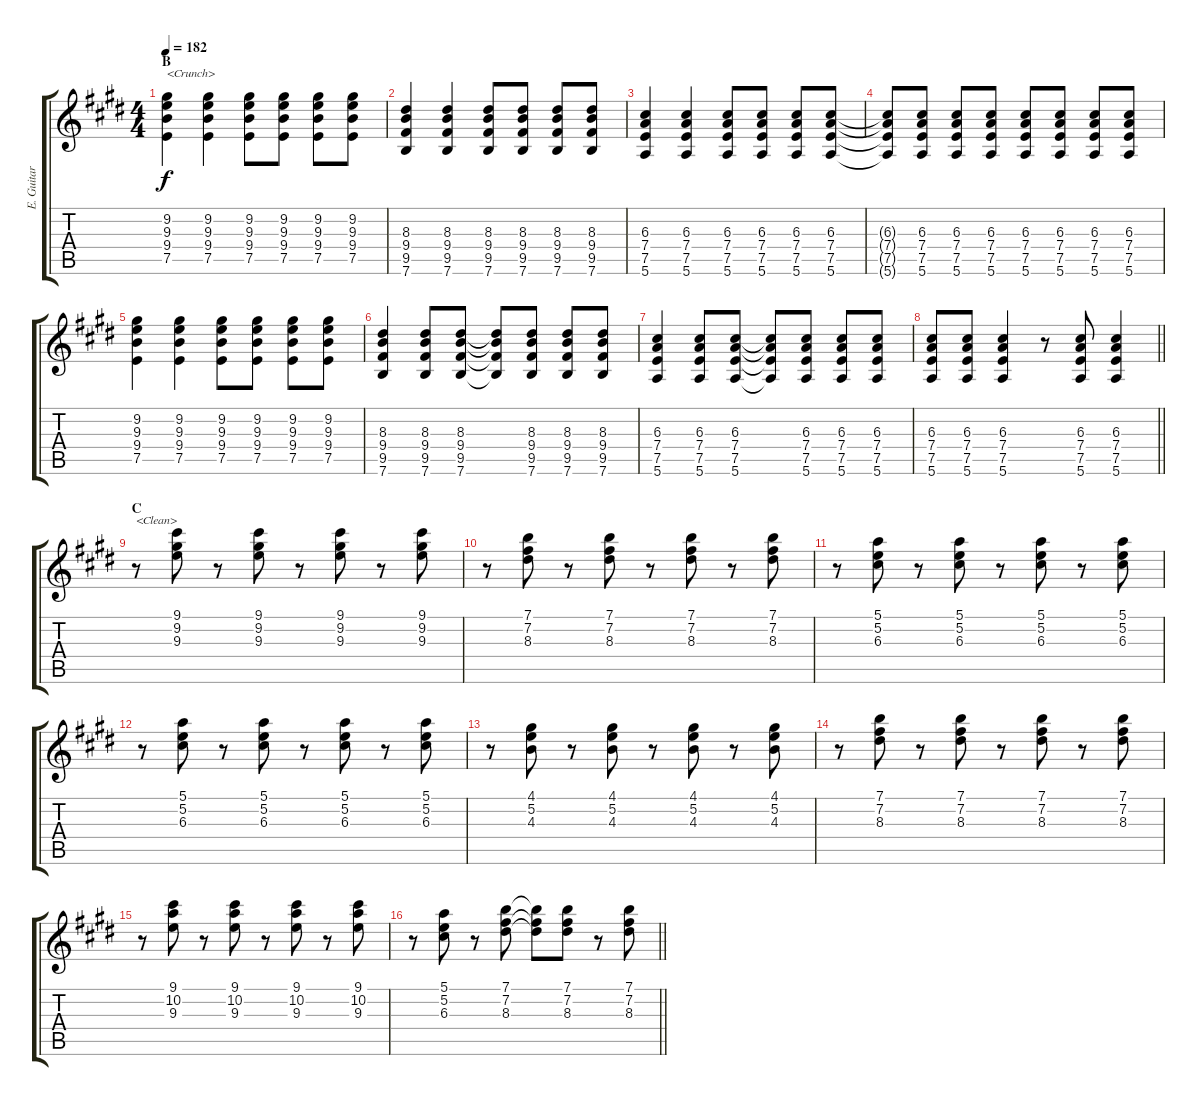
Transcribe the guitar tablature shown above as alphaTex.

\track ("E. Guitar" "E. Guitar") {instrument electricguitarclean}
\staff {score tabs}
\tuning (E4 B3 G3 D3 A2 E2) {hide}
\ts (4 4)
\section ("" "B")
\tempo 182
\clef g2
\ks e
(9.2 9.3 9.4 7.5).4{txt "<Crunch>" dy f instrument overdrivenguitar} (9.2 9.3 9.4 7.5).4 (9.2 9.3 9.4 7.5).8 (9.2 9.3 9.4 7.5).8 (9.2 9.3 9.4 7.5).8 (9.2 9.3 9.4 7.5).8 |
(8.3 9.4 9.5 7.6).4 (8.3 9.4 9.5 7.6).4 (8.3 9.4 9.5 7.6).8 (8.3 9.4 9.5 7.6).8 (8.3 9.4 9.5 7.6).8 (8.3 9.4 9.5 7.6).8 |
(6.3 7.4 7.5 5.6).4 (6.3 7.4 7.5 5.6).4 (6.3 7.4 7.5 5.6).8 (6.3 7.4 7.5 5.6).8 (6.3 7.4 7.5 5.6).8 (6.3 7.4 7.5 5.6).8 |
(6.3{t} 7.4{t} 7.5{t} 5.6{t}).8 (6.3 7.4 7.5 5.6).8 (6.3 7.4 7.5 5.6).8 (6.3 7.4 7.5 5.6).8 (6.3 7.4 7.5 5.6).8 (6.3 7.4 7.5 5.6).8 (6.3 7.4 7.5 5.6).8 (6.3 7.4 7.5 5.6).8 |
(9.2 9.3 9.4 7.5).4 (9.2 9.3 9.4 7.5).4 (9.2 9.3 9.4 7.5).8 (9.2 9.3 9.4 7.5).8 (9.2 9.3 9.4 7.5).8 (9.2 9.3 9.4 7.5).8 |
(8.3 9.4 9.5 7.6).4 (8.3 9.4 9.5 7.6).8 (8.3 9.4 9.5 7.6).8 (8.3{t} 9.4{t} 9.5{t} 7.6{t}).8 (8.3 9.4 9.5 7.6).8 (8.3 9.4 9.5 7.6).8 (8.3 9.4 9.5 7.6).8 |
(6.3 7.4 7.5 5.6).4 (6.3 7.4 7.5 5.6).8 (6.3 7.4 7.5 5.6).8 (6.3{t} 7.4{t} 7.5{t} 5.6{t}).8 (6.3 7.4 7.5 5.6).8 (6.3 7.4 7.5 5.6).8 (6.3 7.4 7.5 5.6).8 |
\barLineRight lightlight
(6.3 7.4 7.5 5.6).8 (6.3 7.4 7.5 5.6).8 (6.3 7.4 7.5 5.6).4 r.8 (6.3 7.4 7.5 5.6).8 (6.3 7.4 7.5 5.6).4 |
\section ("" "C")
r.8{txt "<Clean>" instrument electricguitarclean} (9.1 9.2 9.3).8 r.8 (9.1 9.2 9.3).8 r.8 (9.1 9.2 9.3).8 r.8 (9.1 9.2 9.3).8 |
r.8 (7.1 7.2 8.3).8 r.8 (7.1 7.2 8.3).8 r.8 (7.1 7.2 8.3).8 r.8 (7.1 7.2 8.3).8 |
r.8 (5.1 5.2 6.3).8 r.8 (5.1 5.2 6.3).8 r.8 (5.1 5.2 6.3).8 r.8 (5.1 5.2 6.3).8 |
r.8 (5.1 5.2 6.3).8 r.8 (5.1 5.2 6.3).8 r.8 (5.1 5.2 6.3).8 r.8 (5.1 5.2 6.3).8 |
r.8 (4.1 5.2 4.3).8 r.8 (4.1 5.2 4.3).8 r.8 (4.1 5.2 4.3).8 r.8 (4.1 5.2 4.3).8 |
r.8 (7.1 7.2 8.3).8 r.8 (7.1 7.2 8.3).8 r.8 (7.1 7.2 8.3).8 r.8 (7.1 7.2 8.3).8 |
r.8 (9.1 10.2 9.3).8 r.8 (9.1 10.2 9.3).8 r.8 (9.1 10.2 9.3).8 r.8 (9.1 10.2 9.3).8 |
\barLineRight lightlight
r.8 (5.1 5.2 6.3).8 r.8 (7.1 7.2 8.3).8 (7.1{t} 7.2{t} 8.3{t}).8 (7.1 7.2 8.3).8 r.8 (7.1 7.2 8.3).8
